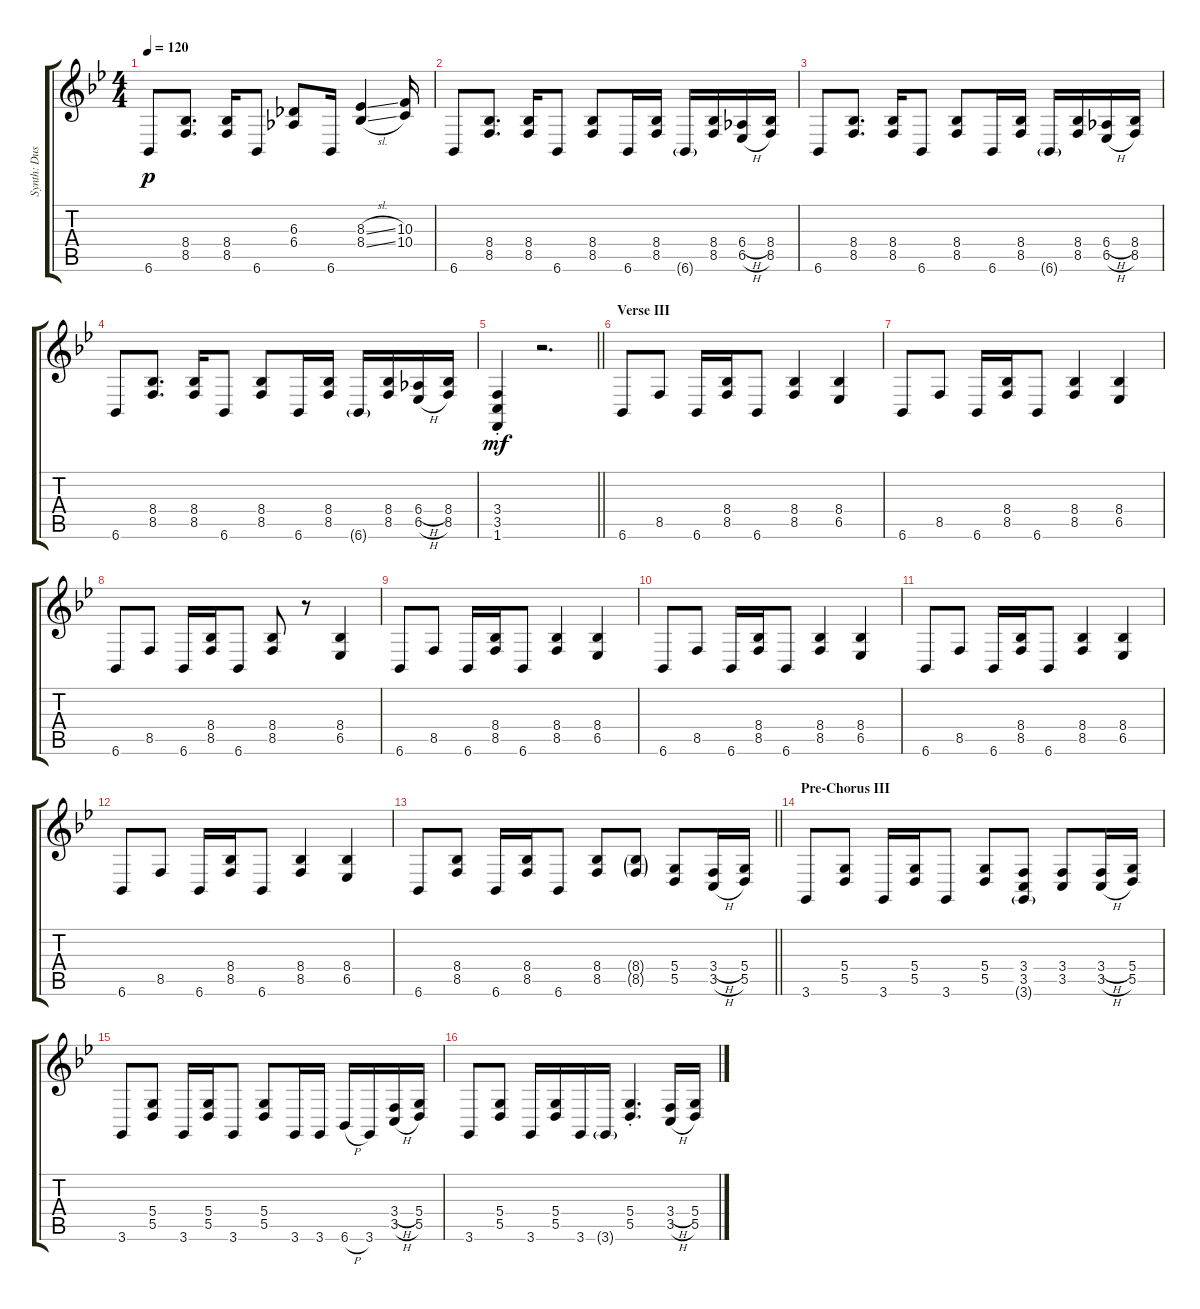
\track ("Synth: Dusty" "Synth: Dus") {instrument lead8bassandlead}
\staff {score tabs}
\tuning (E4 B3 G3 D3 A2 E2) {hide}
\ts (4 4)
\tempo 120
\clef g2
\ks bb
6.6.8{dy p} (8.4 8.5).8{d} (8.4 8.5).16 6.6.8 (6.3 6.4).8 6.6.16 (8.3{sl} 8.4{sl}).4 (10.3 10.4).16 |
6.6.8 (8.4 8.5).8{d} (8.4 8.5).16 6.6.8 (8.4 8.5).8 6.6.16 (8.4 8.5).16 6.6{g}.16 (8.4 8.5).16 (6.4{h} 6.5{h}).16 (8.4 8.5).16 |
6.6.8 (8.4 8.5).8{d} (8.4 8.5).16 6.6.8 (8.4 8.5).8 6.6.16 (8.4 8.5).16 6.6{g}.16 (8.4 8.5).16 (6.4{h} 6.5{h}).16 (8.4 8.5).16 |
6.6.8 (8.4 8.5).8{d} (8.4 8.5).16 6.6.8 (8.4 8.5).8 6.6.16 (8.4 8.5).16 6.6{g}.16 (8.4 8.5).16 (6.4{h} 6.5{h}).16 (8.4 8.5).16 |
\barLineRight lightlight
(3.4{st} 3.5{st} 1.6{st}).4{dy mf} r.2{d} |
\section ("" "Verse III")
6.6.8 8.5.8 6.6.16 (8.4 8.5).16 6.6.8 (8.4 8.5).4 (8.4 6.5).4 |
6.6.8 8.5.8 6.6.16 (8.4 8.5).16 6.6.8 (8.4 8.5).4 (8.4 6.5).4 |
6.6.8 8.5.8 6.6.16 (8.4 8.5).16 6.6.8 (8.4 8.5).8 r.8 (8.4 6.5).4 |
6.6.8 8.5.8 6.6.16 (8.4 8.5).16 6.6.8 (8.4 8.5).4 (8.4 6.5).4 |
6.6.8 8.5.8 6.6.16 (8.4 8.5).16 6.6.8 (8.4 8.5).4 (8.4 6.5).4 |
6.6.8 8.5.8 6.6.16 (8.4 8.5).16 6.6.8 (8.4 8.5).4 (8.4 6.5).4 |
6.6.8 8.5.8 6.6.16 (8.4 8.5).16 6.6.8 (8.4 8.5).4 (8.4 6.5).4 |
\barLineRight lightlight
6.6.8 (8.4 8.5).8 6.6.16 (8.4 8.5).16 6.6.8 (8.4 8.5).8 (8.4{g} 8.5{g}).8 (5.4 5.5).8 (3.4{h} 3.5{h}).16 (5.4 5.5).16 |
\section ("" "Pre-Chorus III")
3.6.8 (5.4 5.5).8 3.6.16 (5.4 5.5).16 3.6.8 (5.4 5.5).8 (3.4 3.5 3.6{g}).8 (3.4 3.5).8 (3.4{h} 3.5{h}).16 (5.4 5.5).16 |
3.6.8 (5.4 5.5).8 3.6.16 (5.4 5.5).16 3.6.8 (5.4 5.5).8 3.6.16 3.6.16 6.6{h}.16 3.6.16 (3.4{h} 3.5{h}).16 (5.4 5.5).16 |
3.6.8 (5.4 5.5).8 3.6.16 (5.4 5.5).16 3.6.16 3.6{g}.16 (5.4 5.5{st}).4{d} (3.4{h} 3.5{h}).16 (5.4 5.5).16
